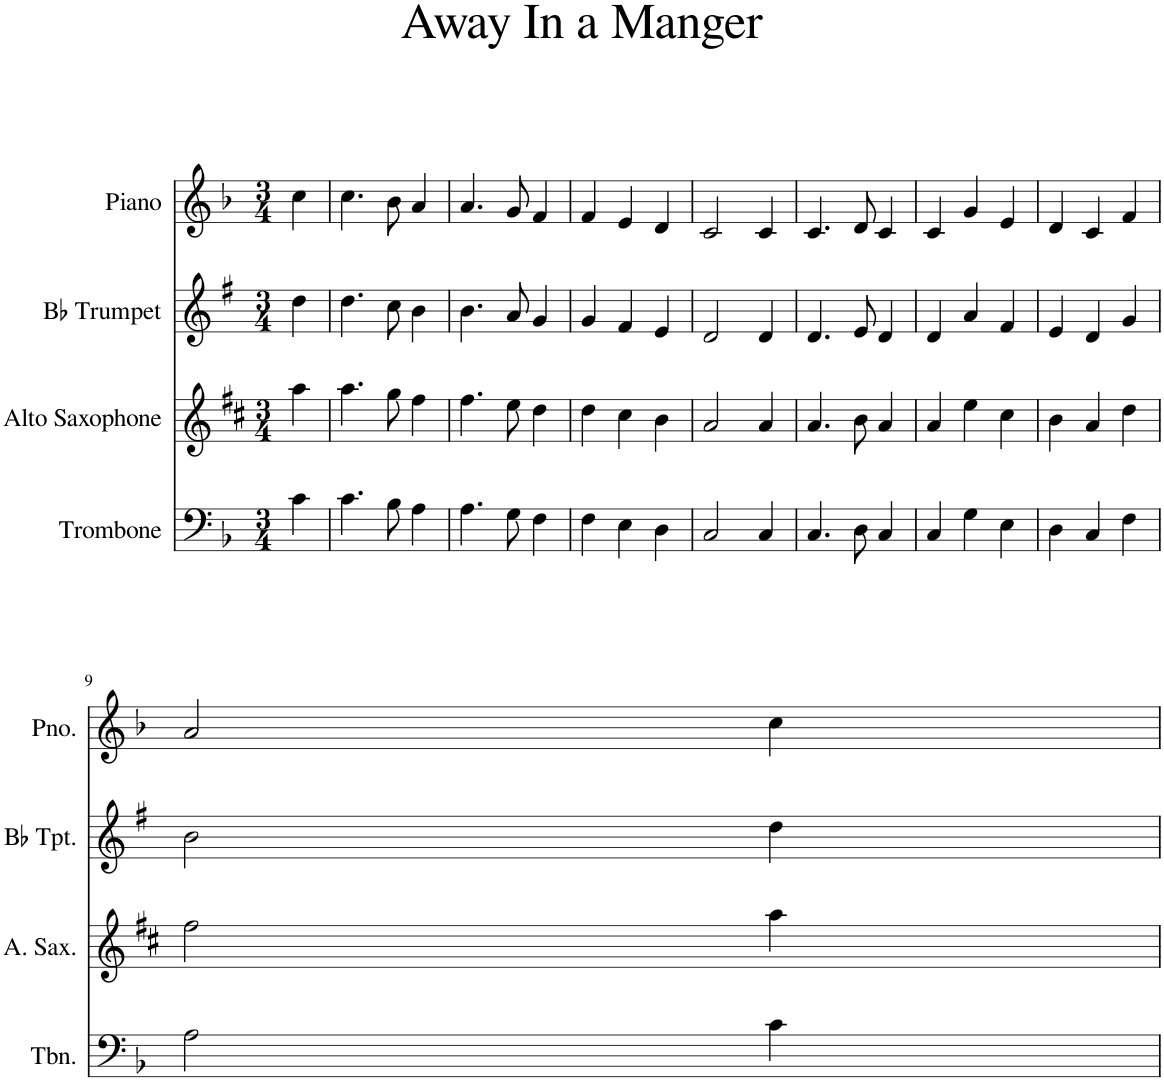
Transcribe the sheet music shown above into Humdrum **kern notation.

**kern	**kern	**kern	**kern
*part4	*part3	*part2	*part1
*staff4	*staff3	*staff2	*staff1
*I"Trombone	*I"Alto Saxophone	*I"Bb Trumpet	*I"Piano
*I'Tbn.	*I'A. Sax.	*I'Bb Tpt.	*I'Pno.
*clefF4	*clefG2	*clefG2	*clefG2
*	*Trd5c9	*Trd1c2	*
*k[b-]	*k[f#c#]	*k[f#]	*k[b-]
*M3/4	*M3/4	*M3/4	*M3/4
=1	=1	=1	=1
4c\	4aa\	4dd\	4cc\
=2	=2	=2	=2
4.c\	4.aa\	4.dd\	4.cc\
8B-\	8gg\	8cc\	8b-\
4A\	4ff#\	4b\	4a/
=3	=3	=3	=3
4.A\	4.ff#\	4.b\	4.a/
8G\	8ee\	8a/	8g/
4F\	4dd\	4g/	4f/
=4	=4	=4	=4
4F\	4dd\	4g/	4f/
4E\	4cc#\	4f#/	4e/
4D\	4b\	4e/	4d/
=5	=5	=5	=5
2C/	2a/	2d/	2c/
4C/	4a/	4d/	4c/
=6	=6	=6	=6
4.C/	4.a/	4.d/	4.c/
8D\	8b\	8e/	8d/
4C/	4a/	4d/	4c/
=7	=7	=7	=7
4C/	4a/	4d/	4c/
4G\	4ee\	4a/	4g/
4E\	4cc#\	4f#/	4e/
=8	=8	=8	=8
4D\	4b\	4e/	4d/
4C/	4a/	4d/	4c/
4F\	4dd\	4g/	4f/
!!LO:LB:g=z
=9	=9	=9	=9
2A\	2ff#\	2b\	2a/
4c\	4aa\	4dd\	4cc\
=	=	=	=
*-	*-	*-	*-
